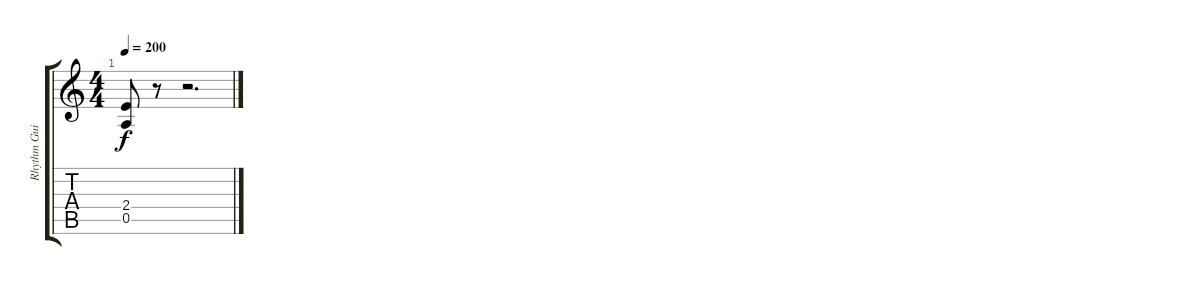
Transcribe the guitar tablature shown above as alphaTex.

\track ("Rhythm Guitar" "Rhythm Gui") {instrument distortionguitar}
\staff {score tabs}
\tuning (E4 B3 G3 D3 A2 E2) {hide}
\ts (4 4)
\tempo 200
\clef g2
\ks c
(2.4 0.5).8{dy f} r.8 r.2{d}
